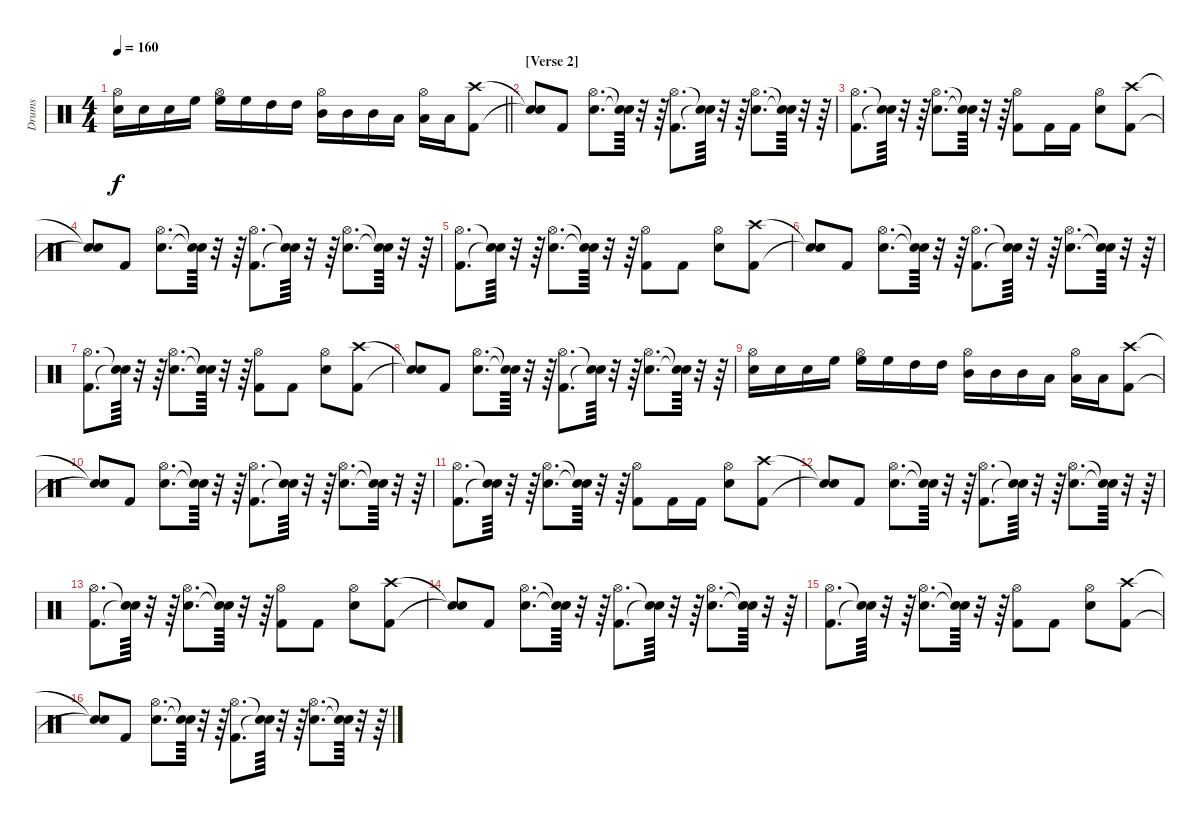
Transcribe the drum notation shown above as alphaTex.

\track ("Drums" "Drums") {instrument percussion}
\staff {score}
\articulation defaults
\ts (4 4)
\tempo 160
\clef neutral
\barLineRight lightlight
\ks c
("Snare (hit) 2" "Hi-Hat (open)").16{dy f} "Snare (hit) 2".16 "Snare (hit) 2".16 "High Floor Tom (hit)".16 ("Hi-Hat (open)" "High Floor Tom (hit)").16 "High Floor Tom (hit)".16 "High Tom (hit)".16 "High Tom (hit)".16 ("Hi-Hat (open)" "Mid Tom (hit)").16 "Mid Tom (hit)".16 "Mid Tom (hit)".16 "Low Tom (hit)".16 ("Low Tom (hit)" "Hi-Hat (open)").16 "Low Tom (hit)".16 ("Kick (hit) 2" "Crash high (hit)").8 |
\section ("" "[Verse 2]")
("Snare (hit)"{t} "Snare (hit)"{t}).8 "Kick (hit) 2".8 ("Snare (hit) 2" "Hi-Hat (open)").8{d} ("Snare (hit)"{t} "Snare (hit)"{t}).64 r.32 r.64 ("Kick (hit) 2" "Hi-Hat (open)").8{d} ("Snare (hit)"{t} "Snare (hit)"{t}).64 r.32 r.64 ("Snare (hit) 2" "Hi-Hat (open)").8{d} ("Snare (hit)"{t} "Snare (hit)"{t}).64 r.32 r.64 |
("Kick (hit) 2" "Hi-Hat (open)").8{d} ("Snare (hit)"{t} "Snare (hit)"{t}).64 r.32 r.64 ("Snare (hit) 2" "Hi-Hat (open)").8{d} ("Snare (hit)"{t} "Snare (hit)"{t}).64 r.32 r.64 ("Kick (hit) 2" "Hi-Hat (open)").8 "Kick (hit) 2".16 "Kick (hit) 2".16 ("Snare (hit) 2" "Hi-Hat (open)").8 ("Kick (hit) 2" "Crash high (hit)").8 |
("Snare (hit)"{t} "Snare (hit)"{t}).8 "Kick (hit) 2".8 ("Snare (hit) 2" "Hi-Hat (open)").8{d} ("Snare (hit)"{t} "Snare (hit)"{t}).64 r.32 r.64 ("Kick (hit) 2" "Hi-Hat (open)").8{d} ("Snare (hit)"{t} "Snare (hit)"{t}).64 r.32 r.64 ("Snare (hit) 2" "Hi-Hat (open)").8{d} ("Snare (hit)"{t} "Snare (hit)"{t}).64 r.32 r.64 |
("Kick (hit) 2" "Hi-Hat (open)").8{d} ("Snare (hit)"{t} "Snare (hit)"{t}).64 r.32 r.64 ("Snare (hit) 2" "Hi-Hat (open)").8{d} ("Snare (hit)"{t} "Snare (hit)"{t}).64 r.32 r.64 ("Kick (hit) 2" "Hi-Hat (open)").8 "Kick (hit) 2".8 ("Snare (hit) 2" "Hi-Hat (open)").8 ("Kick (hit) 2" "Crash high (hit)").8 |
("Snare (hit)"{t} "Snare (hit)"{t}).8 "Kick (hit) 2".8 ("Snare (hit) 2" "Hi-Hat (open)").8{d} ("Snare (hit)"{t} "Snare (hit)"{t}).64 r.32 r.64 ("Kick (hit) 2" "Hi-Hat (open)").8{d} ("Snare (hit)"{t} "Snare (hit)"{t}).64 r.32 r.64 ("Snare (hit) 2" "Hi-Hat (open)").8{d} ("Snare (hit)"{t} "Snare (hit)"{t}).64 r.32 r.64 |
("Kick (hit) 2" "Hi-Hat (open)").8{d} ("Snare (hit)"{t} "Snare (hit)"{t}).64 r.32 r.64 ("Snare (hit) 2" "Hi-Hat (open)").8{d} ("Snare (hit)"{t} "Snare (hit)"{t}).64 r.32 r.64 ("Kick (hit) 2" "Hi-Hat (open)").8 "Kick (hit) 2".8 ("Snare (hit) 2" "Hi-Hat (open)").8 ("Kick (hit) 2" "Crash high (hit)").8 |
("Snare (hit)"{t} "Snare (hit)"{t}).8 "Kick (hit) 2".8 ("Snare (hit) 2" "Hi-Hat (open)").8{d} ("Snare (hit)"{t} "Snare (hit)"{t}).64 r.32 r.64 ("Kick (hit) 2" "Hi-Hat (open)").8{d} ("Snare (hit)"{t} "Snare (hit)"{t}).64 r.32 r.64 ("Snare (hit) 2" "Hi-Hat (open)").8{d} ("Snare (hit)"{t} "Snare (hit)"{t}).64 r.32 r.64 |
("Snare (hit) 2" "Hi-Hat (open)").16 "Snare (hit) 2".16 "Snare (hit) 2".16 "High Floor Tom (hit)".16 ("Hi-Hat (open)" "High Floor Tom (hit)").16 "High Floor Tom (hit)".16 "High Tom (hit)".16 "High Tom (hit)".16 ("Hi-Hat (open)" "Mid Tom (hit)").16 "Mid Tom (hit)".16 "Mid Tom (hit)".16 "Low Tom (hit)".16 ("Low Tom (hit)" "Hi-Hat (open)").16 "Low Tom (hit)".16 ("Kick (hit) 2" "Crash high (hit)").8 |
("Snare (hit)"{t} "Snare (hit)"{t}).8 "Kick (hit) 2".8 ("Snare (hit) 2" "Hi-Hat (open)").8{d} ("Snare (hit)"{t} "Snare (hit)"{t}).64 r.32 r.64 ("Kick (hit) 2" "Hi-Hat (open)").8{d} ("Snare (hit)"{t} "Snare (hit)"{t}).64 r.32 r.64 ("Snare (hit) 2" "Hi-Hat (open)").8{d} ("Snare (hit)"{t} "Snare (hit)"{t}).64 r.32 r.64 |
("Kick (hit) 2" "Hi-Hat (open)").8{d} ("Snare (hit)"{t} "Snare (hit)"{t}).64 r.32 r.64 ("Snare (hit) 2" "Hi-Hat (open)").8{d} ("Snare (hit)"{t} "Snare (hit)"{t}).64 r.32 r.64 ("Kick (hit) 2" "Hi-Hat (open)").8 "Kick (hit) 2".16 "Kick (hit) 2".16 ("Snare (hit) 2" "Hi-Hat (open)").8 ("Kick (hit) 2" "Crash high (hit)").8 |
("Snare (hit)"{t} "Snare (hit)"{t}).8 "Kick (hit) 2".8 ("Snare (hit) 2" "Hi-Hat (open)").8{d} ("Snare (hit)"{t} "Snare (hit)"{t}).64 r.32 r.64 ("Kick (hit) 2" "Hi-Hat (open)").8{d} ("Snare (hit)"{t} "Snare (hit)"{t}).64 r.32 r.64 ("Snare (hit) 2" "Hi-Hat (open)").8{d} ("Snare (hit)"{t} "Snare (hit)"{t}).64 r.32 r.64 |
("Kick (hit) 2" "Hi-Hat (open)").8{d} ("Snare (hit)"{t} "Snare (hit)"{t}).64 r.32 r.64 ("Snare (hit) 2" "Hi-Hat (open)").8{d} ("Snare (hit)"{t} "Snare (hit)"{t}).64 r.32 r.64 ("Kick (hit) 2" "Hi-Hat (open)").8 "Kick (hit) 2".8 ("Snare (hit) 2" "Hi-Hat (open)").8 ("Kick (hit) 2" "Crash high (hit)").8 |
("Snare (hit)"{t} "Snare (hit)"{t}).8 "Kick (hit) 2".8 ("Snare (hit) 2" "Hi-Hat (open)").8{d} ("Snare (hit)"{t} "Snare (hit)"{t}).64 r.32 r.64 ("Kick (hit) 2" "Hi-Hat (open)").8{d} ("Snare (hit)"{t} "Snare (hit)"{t}).64 r.32 r.64 ("Snare (hit) 2" "Hi-Hat (open)").8{d} ("Snare (hit)"{t} "Snare (hit)"{t}).64 r.32 r.64 |
("Kick (hit) 2" "Hi-Hat (open)").8{d} ("Snare (hit)"{t} "Snare (hit)"{t}).64 r.32 r.64 ("Snare (hit) 2" "Hi-Hat (open)").8{d} ("Snare (hit)"{t} "Snare (hit)"{t}).64 r.32 r.64 ("Kick (hit) 2" "Hi-Hat (open)").8 "Kick (hit) 2".8 ("Snare (hit) 2" "Hi-Hat (open)").8 ("Kick (hit) 2" "Crash high (hit)").8 |
("Snare (hit)"{t} "Snare (hit)"{t}).8 "Kick (hit) 2".8 ("Snare (hit) 2" "Hi-Hat (open)").8{d} ("Snare (hit)"{t} "Snare (hit)"{t}).64 r.32 r.64 ("Kick (hit) 2" "Hi-Hat (open)").8{d} ("Snare (hit)"{t} "Snare (hit)"{t}).64 r.32 r.64 ("Snare (hit) 2" "Hi-Hat (open)").8{d} ("Snare (hit)"{t} "Snare (hit)"{t}).64 r.32 r.64
